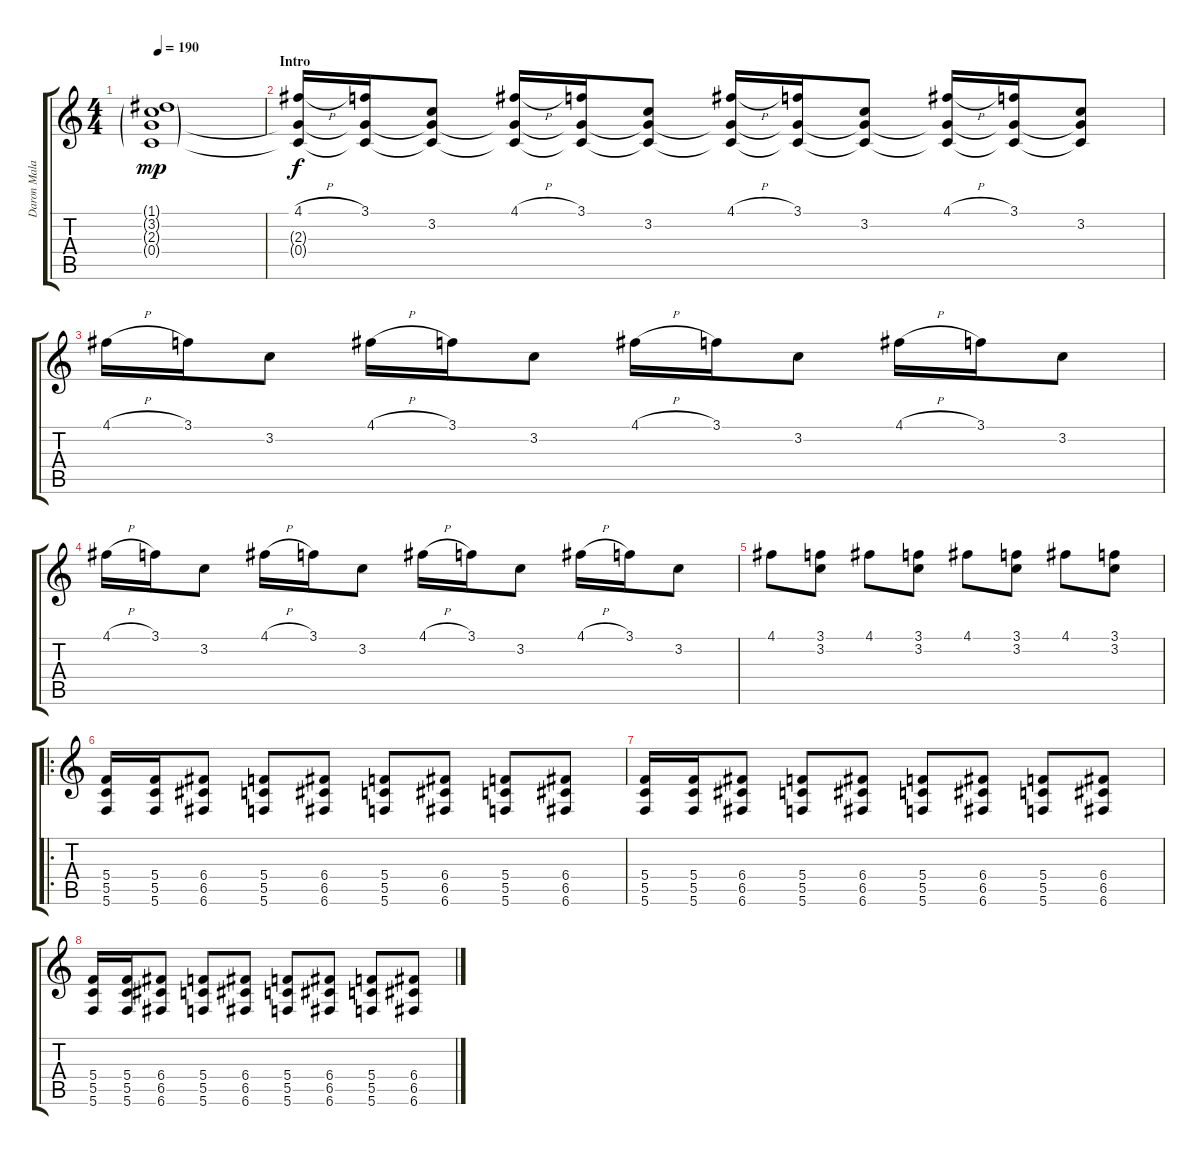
\track ("Daron Malakian" "Daron Mala") {instrument distortionguitar}
\staff {score tabs}
\tuning (D4 A3 F3 C3 G2 C2) {hide}
\ts (4 4)
\tempo 190
\clef g2
\ks c
(1.1{g} 3.2{g} 2.3{g} 0.4{g}).1{dy mp instrument distortionguitar} |
\section ("" "Intro")
(4.1{h} 2.3{t} 0.4{t}).16{dy f} (3.1 2.3{t} 0.4{t}).16 (3.2 2.3{t} 0.4{t}).8 (4.1{h} 2.3{t} 0.4{t}).16 (3.1 2.3{t} 0.4{t}).16 (3.2 2.3{t} 0.4{t}).8 (4.1{h} 2.3{t} 0.4{t}).16 (3.1 2.3{t} 0.4{t}).16 (3.2 2.3{t} 0.4{t}).8 (4.1{h} 2.3{t} 0.4{t}).16 (3.1 2.3{t} 0.4{t}).16 (3.2 2.3{t} 0.4{t}).8 |
4.1{h}.16 3.1.16 3.2.8 4.1{h}.16 3.1.16 3.2.8 4.1{h}.16 3.1.16 3.2.8 4.1{h}.16 3.1.16 3.2.8 |
4.1{h}.16 3.1.16 3.2.8 4.1{h}.16 3.1.16 3.2.8 4.1{h}.16 3.1.16 3.2.8 4.1{h}.16 3.1.16 3.2.8 |
4.1.8 (3.1 3.2).8 4.1.8 (3.1 3.2).8 4.1.8 (3.1 3.2).8 4.1.8 (3.1 3.2).8 |
\ro
(5.4 5.5 5.6).16 (5.4 5.5 5.6).16 (6.4 6.5 6.6).8 (5.4 5.5 5.6).8 (6.4 6.5 6.6).8 (5.4 5.5 5.6).8 (6.4 6.5 6.6).8 (5.4 5.5 5.6).8 (6.4 6.5 6.6).8 |
(5.4 5.5 5.6).16 (5.4 5.5 5.6).16 (6.4 6.5 6.6).8 (5.4 5.5 5.6).8 (6.4 6.5 6.6).8 (5.4 5.5 5.6).8 (6.4 6.5 6.6).8 (5.4 5.5 5.6).8 (6.4 6.5 6.6).8 |
(5.4 5.5 5.6).16 (5.4 5.5 5.6).16 (6.4 6.5 6.6).8 (5.4 5.5 5.6).8 (6.4 6.5 6.6).8 (5.4 5.5 5.6).8 (6.4 6.5 6.6).8 (5.4 5.5 5.6).8 (6.4 6.5 6.6).8
